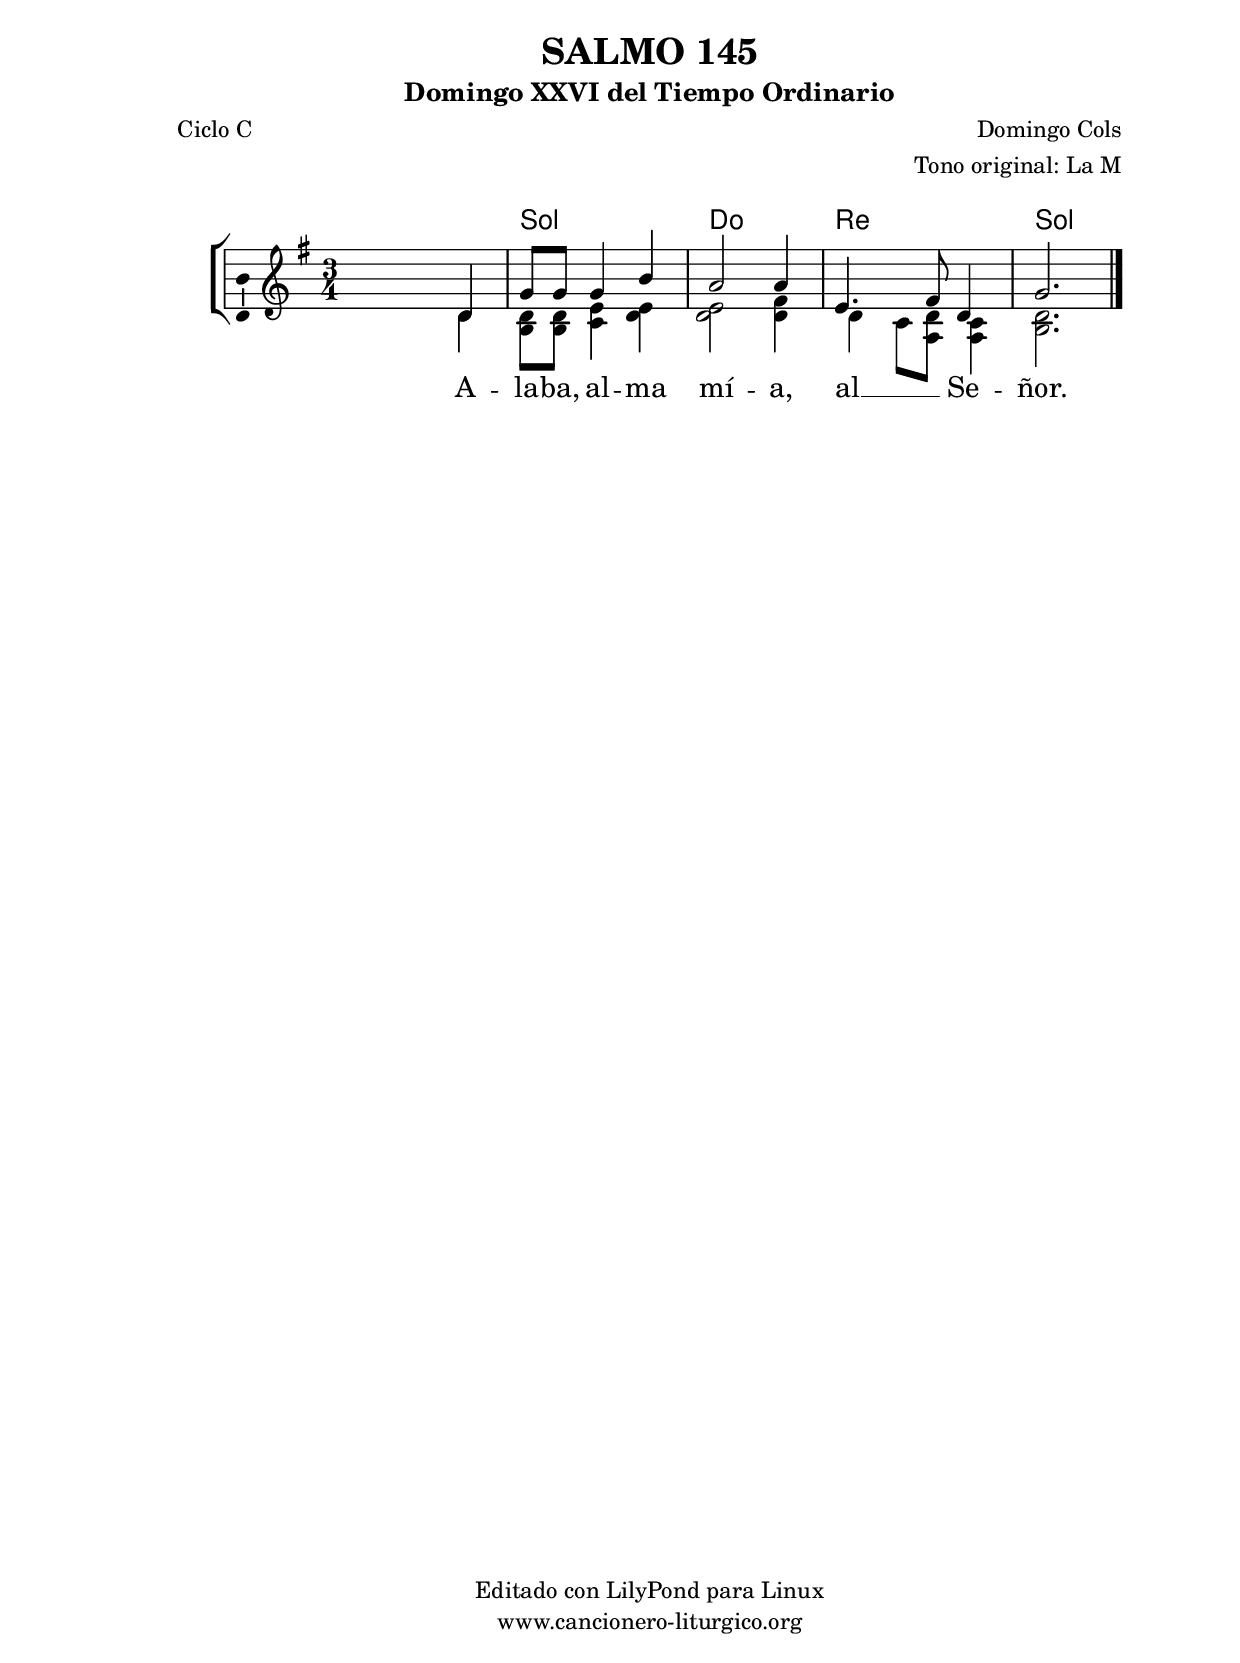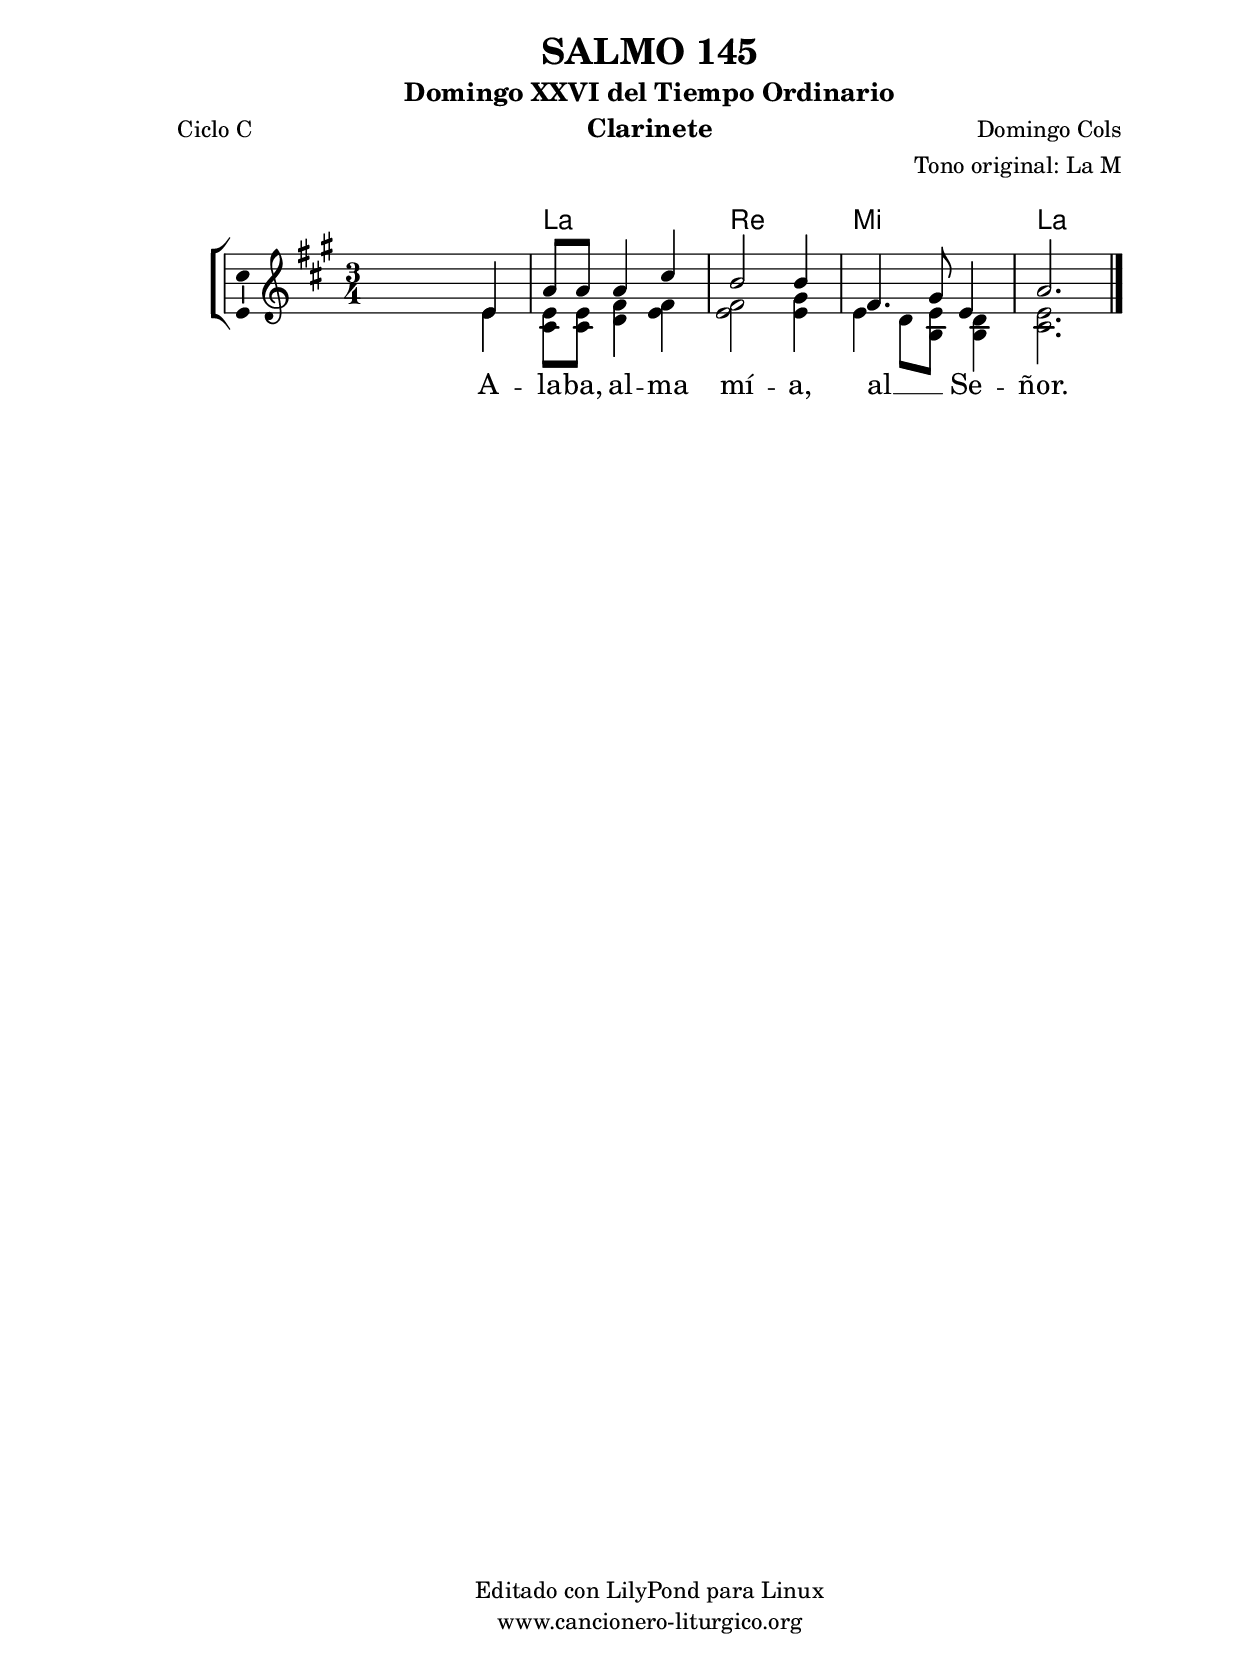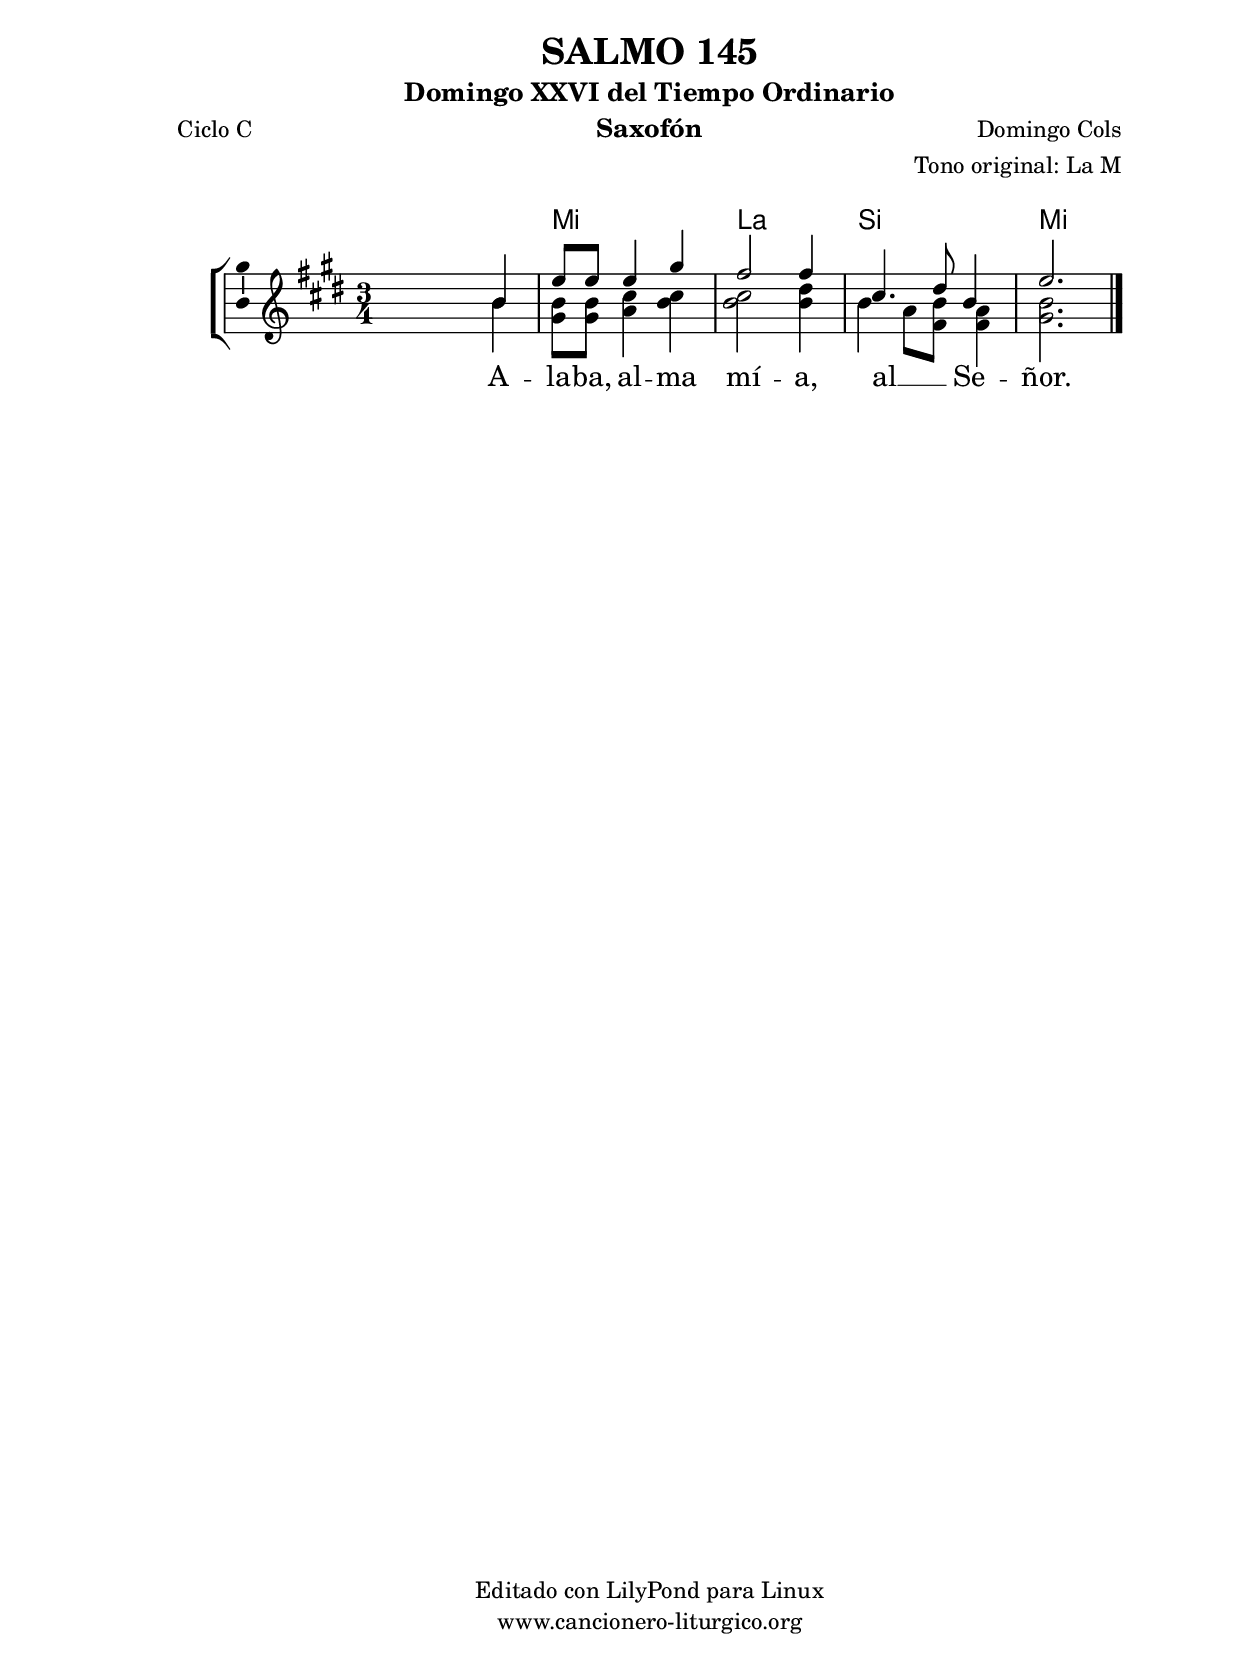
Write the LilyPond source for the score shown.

%
%para convertir .midi en .wav:
%timidity filename.midi -Ow -o finename.wav
%
%
%Para convertir de .wav a .mp3:
%lame -h -m j filename.wav
%
%
%para escuchar el midi:
%timidity nombrefichero.midi
%


%versión de lilypond para la que se ha escrito esta partitura:
\version "2.16.0"

	%Tamaño papel
	#(set-default-paper-size "a4")
	%Tamaño partitura
	#(set-global-staff-size 20)
	%No responde al pulsar sobre una nota
	#(ly:set-option 'point-and-click #f)

%parámetros del encabezamiento:
\header {
	title = "SALMO 145"
	subtitle = "Domingo XXVI del Tiempo Ordinario"
	composer = "Domingo Cols"
	poet = "Ciclo C"
	meter = ""
	arranger = "Tono original: La M"
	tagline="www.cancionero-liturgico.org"
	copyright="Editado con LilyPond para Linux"
	tiempo = "Ordinario"
	usos = "Salmo"
	letra = "Alaba, alma mía, al Señor."
	}

%parámetros asociados al papel:
\paper  {
	oddHeaderMarkup = \markup {\fill-line { \on-the-fly #not-first-page \fromproperty #'header:title \on-the-fly #not-first-page \fromproperty #'header:composer }}
	evenHeaderMarkup = \markup {\fill-line { \fromproperty #'header:composer \fromproperty #'header:title }}
	#(set-paper-size "a4")
	print-page-number = ##f
	first-page-number = 1
	print-first-page-number = ##f
%	head-separation = 3.0 \cm
	top-margin = 2.0 \cm
	bottom-margin = 0.5\cm
%%%	bottom-margin = -1.0\cm
	left-margin = 3.0 \cm
	line-width = 16.0 \cm 
	indent = 8\mm
	interscoreline = 2.\mm
	between-system-space = 15\mm
%	para que las partituras no llenen la hoja:
	ragged-bottom = ##t
%	idem para la última hoja:
	ragged-last-bottom = ##f
%	para que las partituras llenen el ancho del papel:
	ragged-last = ##f
	after-title-space = 2.5 \cm
%page-count=1
%system-count=8

	%Flexible Vertical Spacing
%	markup-markup-spacing =
%	#'((basic-distance . 15) (minimum-distance . 15) (padding . 3))
	markup-system-spacing =
	#'((basic-distance . 15) (minimum-distance . 15) (padding . 3))
	system-system-spacing =
	#'((basic-distance . 15) (minimum-distance . 15) (padding . 3))
	score-system-spacing =
	#'((basic-distance . 15) (minimum-distance . 15) (padding . 5))
%	top-system-spacing = % header
%	#'((basic-distance . 8) (minimum-distance . 0) (padding . 3))
%	top-markup-spacing =
%	#'((basic-distance . 20) (minimum-distance . 20) (padding . 3))
	last-bottom-spacing = % footer
	#'((basic-distance . 5) (minimum-distance . 5) (padding . 3))
%	score-markup-spacing =
%	#'((basic-distance . 16) (minimum-distance . 13) (padding . 3))

	}


%parámetros que afectan a toda la partitura:
global =  {
	%clave de sol (G):
	\clef G
	%armadura:
	\transpose a g
	\key a \major
	\tempo 4=100
	\set Score.tempoHideNote = ##t
	}


acordes = {
	\italianChords
	\chordmode {
	\transpose a g
{

s2.
a2. d e a

	}
	}
}

melodia = 
	\transpose a g
{
	\relative c'{

\time 3/4

<<
{
\voiceOne
\stemUp

s2 e4
a8 a a4 cis
b2 b4
fis4. gis8 e4
a2.
}

\new Voice {
\voiceTwo
\stemDown

s2 e4
<e cis>8 <e cis> <fis d>4 <fis e>
<fis e>2 <gis e>4
e4 d8 <e b> <d b>4
<e cis>2.
}
>>

	\bar "|."
	}
	}


texto = \lyricmode {
A -- la -- ba, al -- ma mí -- a, al __ _ Se -- ñor.
	}


acordesStaff = \context ChordNames = acordesStaff <<
	\set chordChanges = ##t
	\acordes
	>>


vozStaff = \context Voice = vozStaff
\with {\consists "Ambitus_engraver"}
<<
%	\set Staff.instrumentName = ""
%	\set Staff.shortInstrumentName = ""
%	\set Staff.midiInstrument = #"clarinet"
%	\set Staff.midiInstrument = #"cello"
%	\set Staff.midiInstrument = #"flute"
	\set Staff.midiInstrument = #"electric guitar (jazz)"
%	\set Staff.midiInstrument = #"english horn"
%	\set Staff.midiInstrument = #"violin"
%	\set Staff.midiInstrument = #"glockenspiel"
	\set Staff.midiMinimumVolume = #0.7
	\set Staff.midiMaximumVolume = #0.9
	\global
	\melodia
	>>


textoStaff = \context Lyrics = textoStaff <<
	\lyricsto vozStaff \texto
	>>

\book {
	\score {
		\context ChoirStaff {
			\override StaffGroup.SystemStartBracket #'collapse-height = #1
			\override Score.SystemStartBar #'collapse-height = #1
			<<
			\acordesStaff
			\vozStaff
			\textoStaff
			>>
			}
		\layout {
	    		\context {
				\Lyrics
				\override LyricText #'font-size = #2
				}
	   		 \context {
				\Score
				%fontSize = #3
				\override StaffSymbol #'staff-space = #(magstep +3)
				%\override Beam #'thickness = #0.55
				%\override SpacingSpanner #'spacing-increment = #1.0
				%\override Slur #'height-limit = #1.5
				}
			}
		}
	\score {
		\unfoldRepeats
		\context ChoirStaff {
			<<
			\acordesStaff
			\vozStaff
			>>
			}
		\midi {
	  		\context {
	  			\Score
				tempoWholesPerMinute = #(ly:make-moment 70 4)
				}
			}
		}
	}

%Partitura para clarinete
#(define output-suffix "C")
\book {
	\header{
		instrument = "Clarinete"
		}
	\score {
		\context ChoirStaff {
			\override StaffGroup.SystemStartBracket #'collapse-height = #1
			\override Score.SystemStartBar #'collapse-height = #1
\transpose c d
			<<
			\acordesStaff
			\vozStaff
			\textoStaff
			>>
			}
		\layout {
	    		\context {
				\Lyrics
				\override LyricText #'font-size = #2
				}
	   		 \context {
				\Score
				%fontSize = #3
				\override StaffSymbol #'staff-space = #(magstep +3)
				%\override Beam #'thickness = #0.55
				%\override SpacingSpanner #'spacing-increment = #1.0
				%\override Slur #'height-limit = #1.5
				}
			}
		}
	}

%Partitura para saxofón
#(define output-suffix "S")
\book {
	\header{
		instrument = "Saxofón"
		}
	\score {
		\context ChoirStaff {
			\override StaffGroup.SystemStartBracket #'collapse-height = #1
			\override Score.SystemStartBar #'collapse-height = #1
\transpose c a
			<<
			\acordesStaff
			\vozStaff
			\textoStaff
			>>
			}
		\layout {
	    		\context {
				\Lyrics
				\override LyricText #'font-size = #2
				}
	   		 \context {
				\Score
				%fontSize = #3
				\override StaffSymbol #'staff-space = #(magstep +3)
				%\override Beam #'thickness = #0.55
				%\override SpacingSpanner #'spacing-increment = #1.0
				%\override Slur #'height-limit = #1.5
				}
			}
		}
	}

